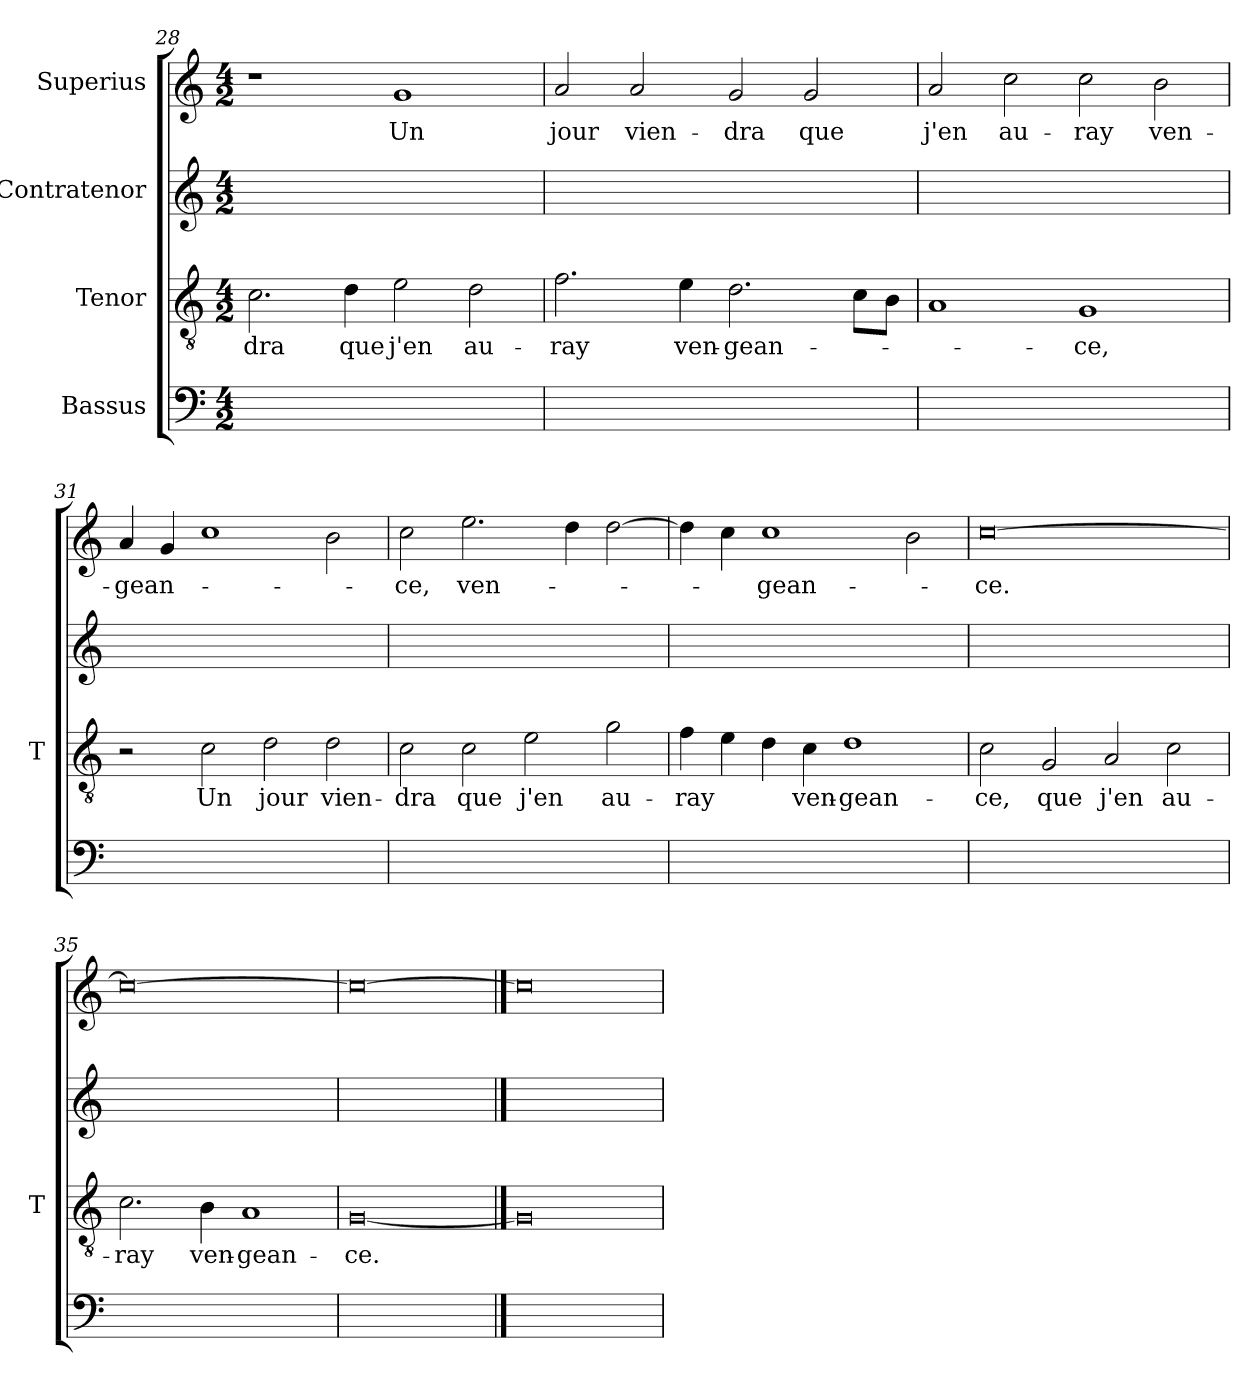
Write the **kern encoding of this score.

**kern	**kern	**text	**kern	**kern	**text
*part4	*part3	*part3	*part2	*part1	*part1
*staff4	*staff3	*staff3	*staff2	*staff1	*staff1
*I"Bassus	*I"Tenor	*	*I"Contratenor	*I"Superius	*
*	*I'T	*	*	*	*
*clefF4	*clefGv2	*	*clefG2	*clefG2	*
*k[]	*k[]	*	*k[]	*k[]	*
*M4/2	*M4/2	*	*M4/2	*M4/2	*
=28	=28	=28	=28	=28	=28
0ryy	2.c	-dra	0ryy	1r	.
.	4d	-que	.	.	.
.	2e	-j'en	.	1g	-Un
.	2d	au-	.	.	.
=29	=29	=29	=29	=29	=29
0ryy	2.f	-ray	0ryy	2a	-jour
.	.	.	.	2a	vien-
.	4e	ven-	.	.	.
.	2.d	gean-	.	2g	-dra
.	.	.	.	2g	-que
.	8cL	.	.	.	.
.	8BJ	.	.	.	.
=30	=30	=30	=30	=30	=30
0ryy	1A	.	0ryy	2a	-j'en
.	.	.	.	2cc	au-
.	1G	-ce,	.	2cc	-ray
.	.	.	.	2b	ven-
=31	=31	=31	=31	=31	=31
0ryy	2r	.	0ryy	4a	gean-
.	.	.	.	4g	.
.	2c	-Un	.	1cc	.
.	2d	-jour	.	.	.
.	2d	vien-	.	2b	.
=32	=32	=32	=32	=32	=32
0ryy	2c	-dra	0ryy	2cc	-ce,
.	2c	-que	.	2.ee	ven-
.	2e	-j'en	.	.	.
.	.	.	.	4dd	.
.	2g	au-	.	[2dd	.
=33	=33	=33	=33	=33	=33
0ryy	4f	-ray	0ryy	4dd]	.
.	4e	.	.	4cc	.
.	4d	.	.	1cc	gean-
.	4c	ven-	.	.	.
.	1d	gean-	.	.	.
.	.	.	.	2b	.
=34	=34	=34	=34	=34	=34
0ryy	2c	-ce,	0ryy	[0cc	-ce.
.	2G	-que	.	.	.
.	2A	-j'en	.	.	.
.	2c	au-	.	.	.
=35	=35	=35	=35	=35	=35
0ryy	2.c	-ray	0ryy	0cc_	.
.	4B	ven-	.	.	.
.	1A	gean-	.	.	.
=36	=36	=36	=36	=36	=36
0ryy	[0G	-ce.	0ryy	0cc_	.
==37	==37	==37	==37	==37	==37
0ryy	0G]	.	0ryy	0cc]	.
=	=	=	=	=	=
*-	*-	*-	*-	*-	*-
